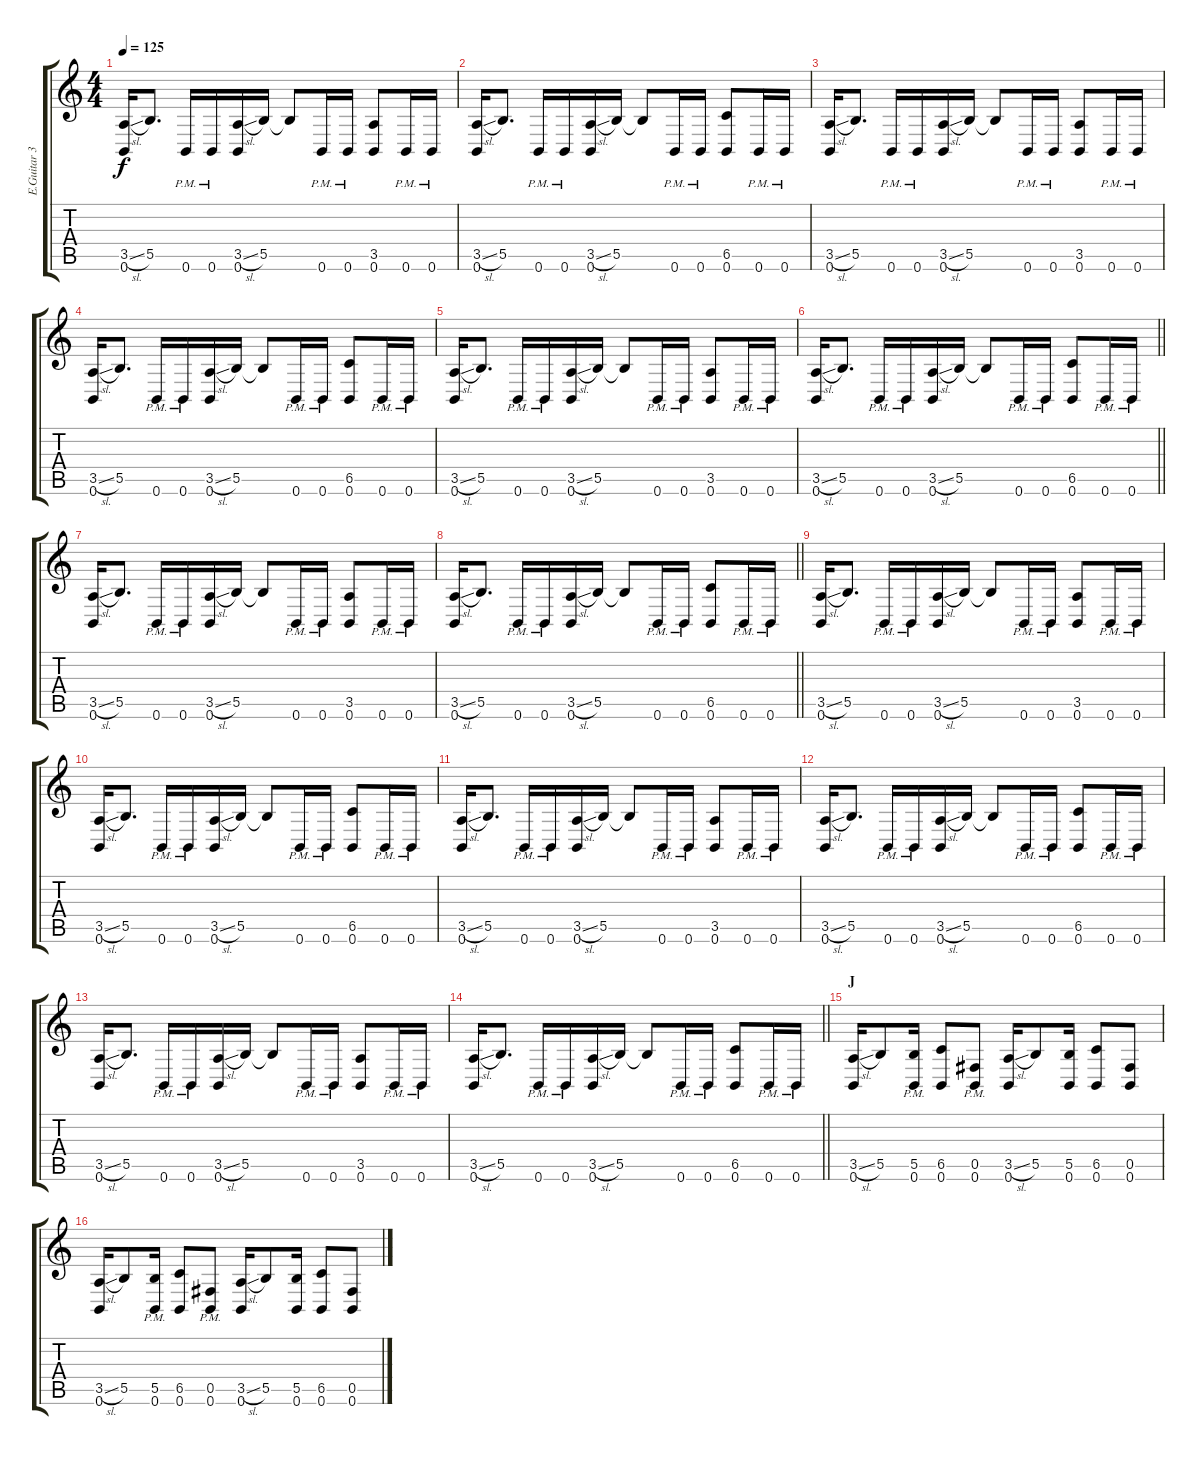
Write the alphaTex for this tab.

\track ("E.Guitar 3" "E.Guitar 3") {instrument overdrivenguitar}
\staff {score tabs}
\tuning (Db4 Ab3 E3 B2 Gb2 B1) {hide}
\ts (4 4)
\tempo 125
\clef g2
\ks c
(3.5{sl} 0.6).16{dy f} 5.5.8{d} 0.6{pm}.16 0.6{pm}.16 (3.5{sl} 0.6).16 5.5.16 5.5{t}.8 0.6{pm}.16 0.6{pm}.16 (3.5 0.6).8 0.6{pm}.16 0.6{pm}.16 |
(3.5{sl} 0.6).16 5.5.8{d} 0.6{pm}.16 0.6{pm}.16 (3.5{sl} 0.6).16 5.5.16 5.5{t}.8 0.6{pm}.16 0.6{pm}.16 (6.5 0.6).8 0.6{pm}.16 0.6{pm}.16 |
(3.5{sl} 0.6).16 5.5.8{d} 0.6{pm}.16 0.6{pm}.16 (3.5{sl} 0.6).16 5.5.16 5.5{t}.8 0.6{pm}.16 0.6{pm}.16 (3.5 0.6).8 0.6{pm}.16 0.6{pm}.16 |
(3.5{sl} 0.6).16 5.5.8{d} 0.6{pm}.16 0.6{pm}.16 (3.5{sl} 0.6).16 5.5.16 5.5{t}.8 0.6{pm}.16 0.6{pm}.16 (6.5 0.6).8 0.6{pm}.16 0.6{pm}.16 |
(3.5{sl} 0.6).16 5.5.8{d} 0.6{pm}.16 0.6{pm}.16 (3.5{sl} 0.6).16 5.5.16 5.5{t}.8 0.6{pm}.16 0.6{pm}.16 (3.5 0.6).8 0.6{pm}.16 0.6{pm}.16 |
\barLineRight lightlight
(3.5{sl} 0.6).16 5.5.8{d} 0.6{pm}.16 0.6{pm}.16 (3.5{sl} 0.6).16 5.5.16 5.5{t}.8 0.6{pm}.16 0.6{pm}.16 (6.5 0.6).8 0.6{pm}.16 0.6{pm}.16 |
(3.5{sl} 0.6).16 5.5.8{d} 0.6{pm}.16 0.6{pm}.16 (3.5{sl} 0.6).16 5.5.16 5.5{t}.8 0.6{pm}.16 0.6{pm}.16 (3.5 0.6).8 0.6{pm}.16 0.6{pm}.16 |
\barLineRight lightlight
(3.5{sl} 0.6).16 5.5.8{d} 0.6{pm}.16 0.6{pm}.16 (3.5{sl} 0.6).16 5.5.16 5.5{t}.8 0.6{pm}.16 0.6{pm}.16 (6.5 0.6).8 0.6{pm}.16 0.6{pm}.16 |
(3.5{sl} 0.6).16 5.5.8{d} 0.6{pm}.16 0.6{pm}.16 (3.5{sl} 0.6).16 5.5.16 5.5{t}.8 0.6{pm}.16 0.6{pm}.16 (3.5 0.6).8 0.6{pm}.16 0.6{pm}.16 |
(3.5{sl} 0.6).16 5.5.8{d} 0.6{pm}.16 0.6{pm}.16 (3.5{sl} 0.6).16 5.5.16 5.5{t}.8 0.6{pm}.16 0.6{pm}.16 (6.5 0.6).8 0.6{pm}.16 0.6{pm}.16 |
(3.5{sl} 0.6).16 5.5.8{d} 0.6{pm}.16 0.6{pm}.16 (3.5{sl} 0.6).16 5.5.16 5.5{t}.8 0.6{pm}.16 0.6{pm}.16 (3.5 0.6).8 0.6{pm}.16 0.6{pm}.16 |
(3.5{sl} 0.6).16 5.5.8{d} 0.6{pm}.16 0.6{pm}.16 (3.5{sl} 0.6).16 5.5.16 5.5{t}.8 0.6{pm}.16 0.6{pm}.16 (6.5 0.6).8 0.6{pm}.16 0.6{pm}.16 |
(3.5{sl} 0.6).16 5.5.8{d} 0.6{pm}.16 0.6{pm}.16 (3.5{sl} 0.6).16 5.5.16 5.5{t}.8 0.6{pm}.16 0.6{pm}.16 (3.5 0.6).8 0.6{pm}.16 0.6{pm}.16 |
\barLineRight lightlight
(3.5{sl} 0.6).16 5.5.8{d} 0.6{pm}.16 0.6{pm}.16 (3.5{sl} 0.6).16 5.5.16 5.5{t}.8 0.6{pm}.16 0.6{pm}.16 (6.5 0.6).8 0.6{pm}.16 0.6{pm}.16 |
\section ("" "J")
(3.5{sl} 0.6).16 5.5.8 (5.5 0.6{pm}).16 (6.5 0.6).8 (0.5 0.6{pm}).8 (3.5{sl} 0.6).16 5.5.8 (5.5 0.6).16 (6.5 0.6).8 (0.5 0.6).8 |
(3.5{sl} 0.6).16 5.5.8 (5.5 0.6{pm}).16 (6.5 0.6).8 (0.5 0.6{pm}).8 (3.5{sl} 0.6).16 5.5.8 (5.5 0.6).16 (6.5 0.6).8 (0.5 0.6).8
